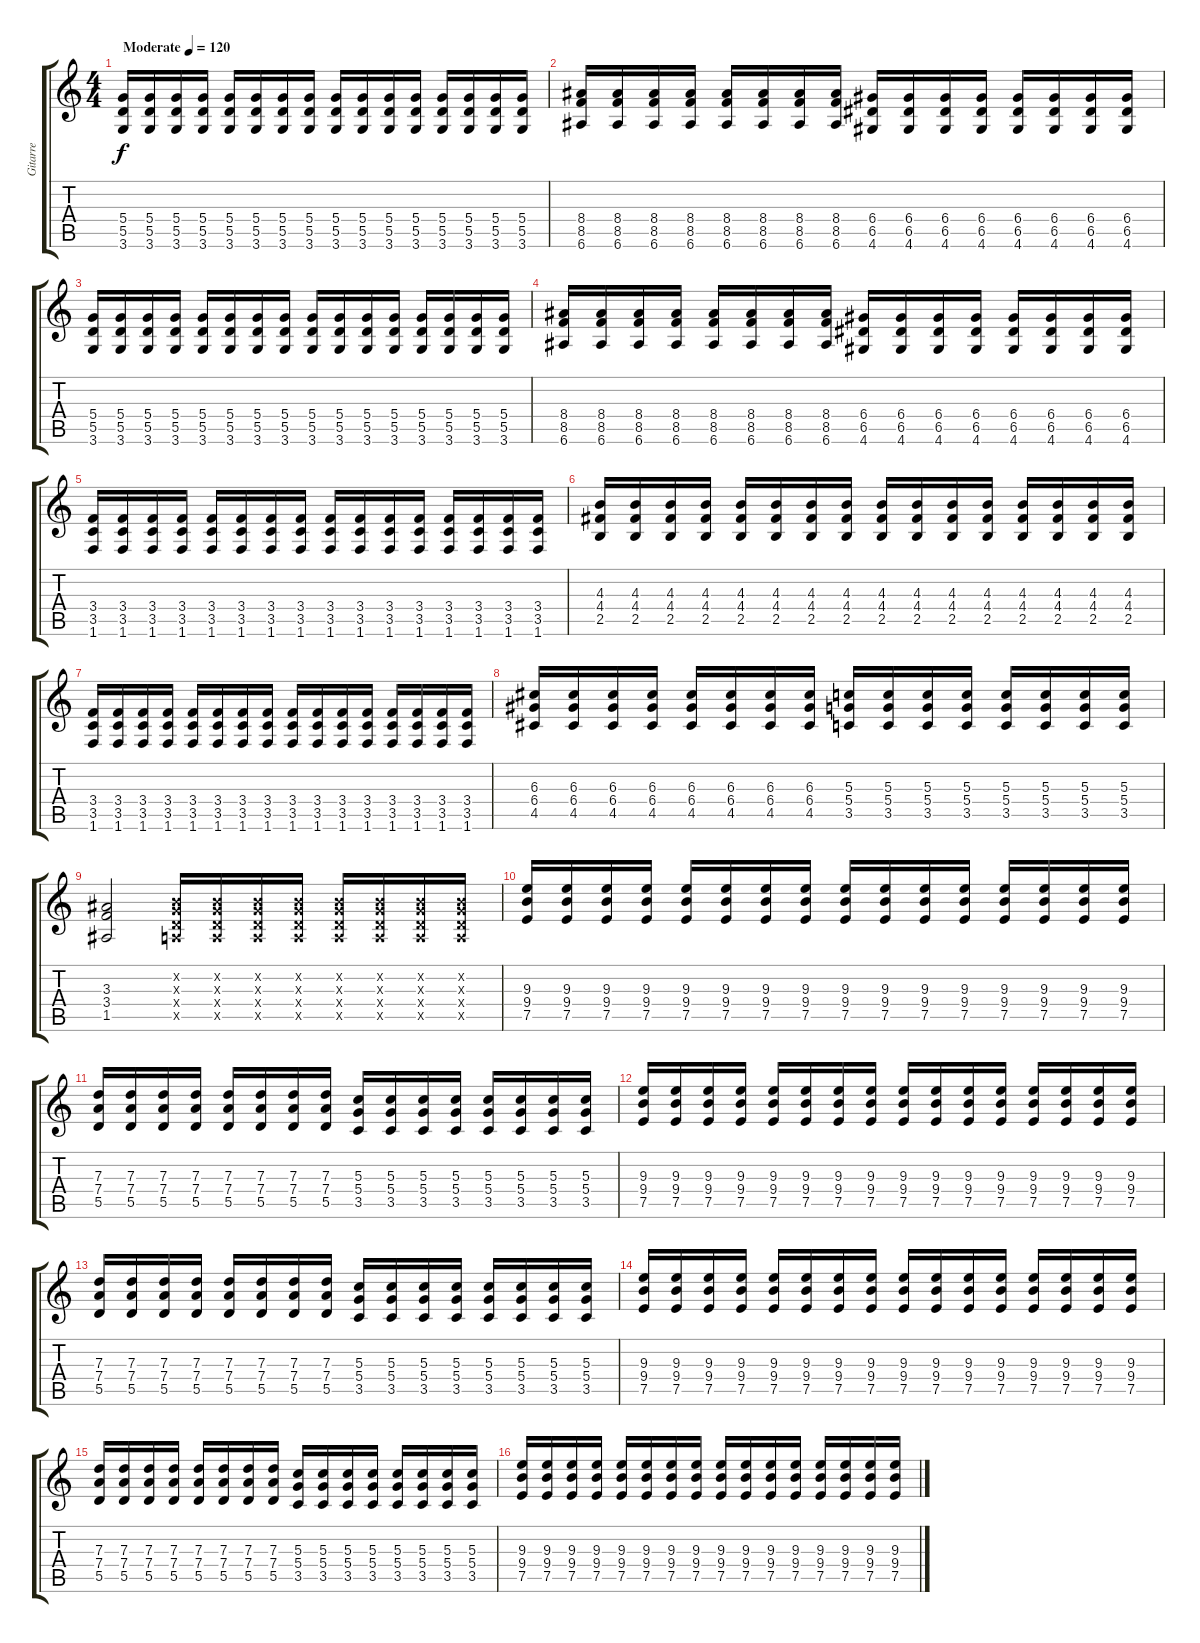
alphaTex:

\track ("Gitarre" "Gitarre") {instrument overdrivenguitar}
\staff {score tabs}
\tuning (E4 B3 G3 D3 A2 E2) {hide}
\ts (4 4)
\tempo (120 "Moderate")
\clef g2
\ks c
(5.4 5.5 3.6).16{dy f instrument overdrivenguitar} (5.4 5.5 3.6).16 (5.4 5.5 3.6).16 (5.4 5.5 3.6).16 (5.4 5.5 3.6).16 (5.4 5.5 3.6).16 (5.4 5.5 3.6).16 (5.4 5.5 3.6).16 (5.4 5.5 3.6).16 (5.4 5.5 3.6).16 (5.4 5.5 3.6).16 (5.4 5.5 3.6).16 (5.4 5.5 3.6).16 (5.4 5.5 3.6).16 (5.4 5.5 3.6).16 (5.4 5.5 3.6).16 |
(8.4 8.5 6.6).16 (8.4 8.5 6.6).16 (8.4 8.5 6.6).16 (8.4 8.5 6.6).16 (8.4 8.5 6.6).16 (8.4 8.5 6.6).16 (8.4 8.5 6.6).16 (8.4 8.5 6.6).16 (6.4 6.5 4.6).16 (6.4 6.5 4.6).16 (6.4 6.5 4.6).16 (6.4 6.5 4.6).16 (6.4 6.5 4.6).16 (6.4 6.5 4.6).16 (6.4 6.5 4.6).16 (6.4 6.5 4.6).16 |
(5.4 5.5 3.6).16 (5.4 5.5 3.6).16 (5.4 5.5 3.6).16 (5.4 5.5 3.6).16 (5.4 5.5 3.6).16 (5.4 5.5 3.6).16 (5.4 5.5 3.6).16 (5.4 5.5 3.6).16 (5.4 5.5 3.6).16 (5.4 5.5 3.6).16 (5.4 5.5 3.6).16 (5.4 5.5 3.6).16 (5.4 5.5 3.6).16 (5.4 5.5 3.6).16 (5.4 5.5 3.6).16 (5.4 5.5 3.6).16 |
(8.4 8.5 6.6).16 (8.4 8.5 6.6).16 (8.4 8.5 6.6).16 (8.4 8.5 6.6).16 (8.4 8.5 6.6).16 (8.4 8.5 6.6).16 (8.4 8.5 6.6).16 (8.4 8.5 6.6).16 (6.4 6.5 4.6).16 (6.4 6.5 4.6).16 (6.4 6.5 4.6).16 (6.4 6.5 4.6).16 (6.4 6.5 4.6).16 (6.4 6.5 4.6).16 (6.4 6.5 4.6).16 (6.4 6.5 4.6).16 |
(3.4 3.5 1.6).16 (3.4 3.5 1.6).16 (3.4 3.5 1.6).16 (3.4 3.5 1.6).16 (3.4 3.5 1.6).16 (3.4 3.5 1.6).16 (3.4 3.5 1.6).16 (3.4 3.5 1.6).16 (3.4 3.5 1.6).16 (3.4 3.5 1.6).16 (3.4 3.5 1.6).16 (3.4 3.5 1.6).16 (3.4 3.5 1.6).16 (3.4 3.5 1.6).16 (3.4 3.5 1.6).16 (3.4 3.5 1.6).16 |
(4.3 4.4 2.5).16 (4.3 4.4 2.5).16 (4.3 4.4 2.5).16 (4.3 4.4 2.5).16 (4.3 4.4 2.5).16 (4.3 4.4 2.5).16 (4.3 4.4 2.5).16 (4.3 4.4 2.5).16 (4.3 4.4 2.5).16 (4.3 4.4 2.5).16 (4.3 4.4 2.5).16 (4.3 4.4 2.5).16 (4.3 4.4 2.5).16 (4.3 4.4 2.5).16 (4.3 4.4 2.5).16 (4.3 4.4 2.5).16 |
(3.4 3.5 1.6).16 (3.4 3.5 1.6).16 (3.4 3.5 1.6).16 (3.4 3.5 1.6).16 (3.4 3.5 1.6).16 (3.4 3.5 1.6).16 (3.4 3.5 1.6).16 (3.4 3.5 1.6).16 (3.4 3.5 1.6).16 (3.4 3.5 1.6).16 (3.4 3.5 1.6).16 (3.4 3.5 1.6).16 (3.4 3.5 1.6).16 (3.4 3.5 1.6).16 (3.4 3.5 1.6).16 (3.4 3.5 1.6).16 |
(6.3 6.4 4.5).16 (6.3 6.4 4.5).16 (6.3 6.4 4.5).16 (6.3 6.4 4.5).16 (6.3 6.4 4.5).16 (6.3 6.4 4.5).16 (6.3 6.4 4.5).16 (6.3 6.4 4.5).16 (5.3 5.4 3.5).16 (5.3 5.4 3.5).16 (5.3 5.4 3.5).16 (5.3 5.4 3.5).16 (5.3 5.4 3.5).16 (5.3 5.4 3.5).16 (5.3 5.4 3.5).16 (5.3 5.4 3.5).16 |
(3.3 3.4 1.5).2 (0.2{x} 0.3{x} 0.4{x} 0.5{x}).16 (0.2{x} 0.3{x} 0.4{x} 0.5{x}).16 (0.2{x} 0.3{x} 0.4{x} 0.5{x}).16 (0.2{x} 0.3{x} 0.4{x} 0.5{x}).16 (0.2{x} 0.3{x} 0.4{x} 0.5{x}).16 (0.2{x} 0.3{x} 0.4{x} 0.5{x}).16 (0.2{x} 0.3{x} 0.4{x} 0.5{x}).16 (0.2{x} 0.3{x} 0.4{x} 0.5{x}).16 |
(9.3 9.4 7.5).16 (9.3 9.4 7.5).16 (9.3 9.4 7.5).16 (9.3 9.4 7.5).16 (9.3 9.4 7.5).16 (9.3 9.4 7.5).16 (9.3 9.4 7.5).16 (9.3 9.4 7.5).16 (9.3 9.4 7.5).16 (9.3 9.4 7.5).16 (9.3 9.4 7.5).16 (9.3 9.4 7.5).16 (9.3 9.4 7.5).16 (9.3 9.4 7.5).16 (9.3 9.4 7.5).16 (9.3 9.4 7.5).16 |
(7.3 7.4 5.5).16 (7.3 7.4 5.5).16 (7.3 7.4 5.5).16 (7.3 7.4 5.5).16 (7.3 7.4 5.5).16 (7.3 7.4 5.5).16 (7.3 7.4 5.5).16 (7.3 7.4 5.5).16 (5.3 5.4 3.5).16 (5.3 5.4 3.5).16 (5.3 5.4 3.5).16 (5.3 5.4 3.5).16 (5.3 5.4 3.5).16 (5.3 5.4 3.5).16 (5.3 5.4 3.5).16 (5.3 5.4 3.5).16 |
(9.3 9.4 7.5).16 (9.3 9.4 7.5).16 (9.3 9.4 7.5).16 (9.3 9.4 7.5).16 (9.3 9.4 7.5).16 (9.3 9.4 7.5).16 (9.3 9.4 7.5).16 (9.3 9.4 7.5).16 (9.3 9.4 7.5).16 (9.3 9.4 7.5).16 (9.3 9.4 7.5).16 (9.3 9.4 7.5).16 (9.3 9.4 7.5).16 (9.3 9.4 7.5).16 (9.3 9.4 7.5).16 (9.3 9.4 7.5).16 |
(7.3 7.4 5.5).16 (7.3 7.4 5.5).16 (7.3 7.4 5.5).16 (7.3 7.4 5.5).16 (7.3 7.4 5.5).16 (7.3 7.4 5.5).16 (7.3 7.4 5.5).16 (7.3 7.4 5.5).16 (5.3 5.4 3.5).16 (5.3 5.4 3.5).16 (5.3 5.4 3.5).16 (5.3 5.4 3.5).16 (5.3 5.4 3.5).16 (5.3 5.4 3.5).16 (5.3 5.4 3.5).16 (5.3 5.4 3.5).16 |
(9.3 9.4 7.5).16 (9.3 9.4 7.5).16 (9.3 9.4 7.5).16 (9.3 9.4 7.5).16 (9.3 9.4 7.5).16 (9.3 9.4 7.5).16 (9.3 9.4 7.5).16 (9.3 9.4 7.5).16 (9.3 9.4 7.5).16 (9.3 9.4 7.5).16 (9.3 9.4 7.5).16 (9.3 9.4 7.5).16 (9.3 9.4 7.5).16 (9.3 9.4 7.5).16 (9.3 9.4 7.5).16 (9.3 9.4 7.5).16 |
(7.3 7.4 5.5).16 (7.3 7.4 5.5).16 (7.3 7.4 5.5).16 (7.3 7.4 5.5).16 (7.3 7.4 5.5).16 (7.3 7.4 5.5).16 (7.3 7.4 5.5).16 (7.3 7.4 5.5).16 (5.3 5.4 3.5).16 (5.3 5.4 3.5).16 (5.3 5.4 3.5).16 (5.3 5.4 3.5).16 (5.3 5.4 3.5).16 (5.3 5.4 3.5).16 (5.3 5.4 3.5).16 (5.3 5.4 3.5).16 |
(9.3 9.4 7.5).16 (9.3 9.4 7.5).16 (9.3 9.4 7.5).16 (9.3 9.4 7.5).16 (9.3 9.4 7.5).16 (9.3 9.4 7.5).16 (9.3 9.4 7.5).16 (9.3 9.4 7.5).16 (9.3 9.4 7.5).16 (9.3 9.4 7.5).16 (9.3 9.4 7.5).16 (9.3 9.4 7.5).16 (9.3 9.4 7.5).16 (9.3 9.4 7.5).16 (9.3 9.4 7.5).16 (9.3 9.4 7.5).16
